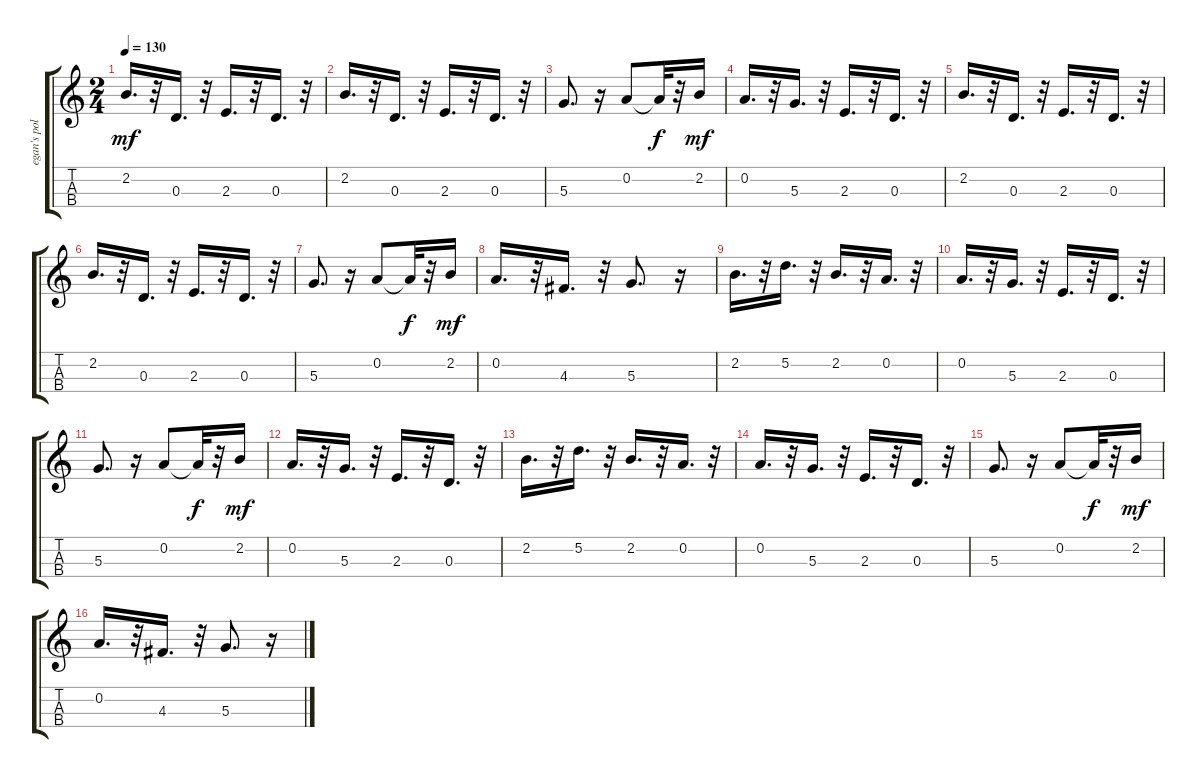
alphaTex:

\track ("egan's polka" "egan's pol") {instrument violin}
\staff {score tabs}
\tuning (E5 A4 D4 G3) {hide}
\ts (2 4)
\tempo 130
\clef g2
\ks c
2.2.16{d dy mf instrument violin} r.32 0.3.16{d} r.32 2.3.16{d} r.32 0.3.16{d} r.32 |
2.2.16{d} r.32 0.3.16{d} r.32 2.3.16{d} r.32 0.3.16{d} r.32 |
5.3.8{d} r.16 0.2.8 0.2{t}.32{dy f} r.32 2.2.16{dy mf} |
0.2.16{d} r.32 5.3.16{d} r.32 2.3.16{d} r.32 0.3.16{d} r.32 |
2.2.16{d} r.32 0.3.16{d} r.32 2.3.16{d} r.32 0.3.16{d} r.32 |
2.2.16{d} r.32 0.3.16{d} r.32 2.3.16{d} r.32 0.3.16{d} r.32 |
5.3.8{d} r.16 0.2.8 0.2{t}.32{dy f} r.32 2.2.16{dy mf} |
0.2.16{d} r.32 4.3.16{d} r.32 5.3.8{d} r.16 |
2.2.16{d} r.32 5.2.16{d} r.32 2.2.16{d} r.32 0.2.16{d} r.32 |
0.2.16{d} r.32 5.3.16{d} r.32 2.3.16{d} r.32 0.3.16{d} r.32 |
5.3.8{d} r.16 0.2.8 0.2{t}.32{dy f} r.32 2.2.16{dy mf} |
0.2.16{d} r.32 5.3.16{d} r.32 2.3.16{d} r.32 0.3.16{d} r.32 |
2.2.16{d} r.32 5.2.16{d} r.32 2.2.16{d} r.32 0.2.16{d} r.32 |
0.2.16{d} r.32 5.3.16{d} r.32 2.3.16{d} r.32 0.3.16{d} r.32 |
5.3.8{d} r.16 0.2.8 0.2{t}.32{dy f} r.32 2.2.16{dy mf} |
0.2.16{d} r.32 4.3.16{d} r.32 5.3.8{d} r.16
